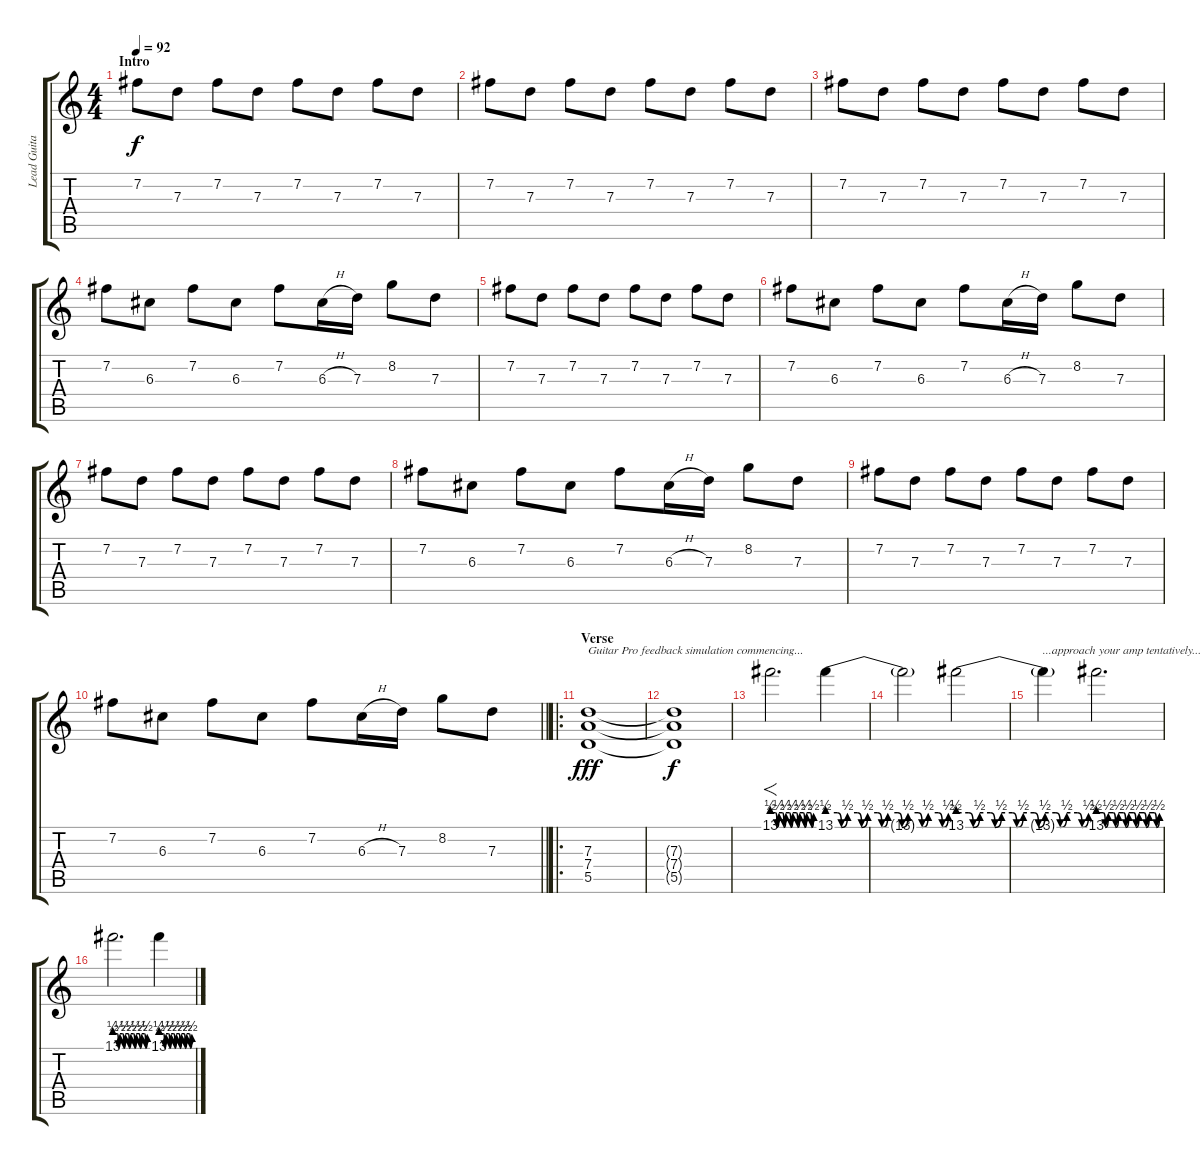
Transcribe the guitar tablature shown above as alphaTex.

\track ("Lead Guitar" "Lead Guita") {instrument overdrivenguitar}
\staff {score tabs}
\tuning (E4 B3 G3 D3 A2 E2) {hide}
\ts (4 4)
\section ("" "Intro")
\tempo 92
\clef g2
\ks c
7.2.8{dy f volume 8 instrument overdrivenguitar} 7.3.8 7.2.8 7.3.8 7.2.8 7.3.8 7.2.8 7.3.8 |
7.2.8 7.3.8 7.2.8 7.3.8 7.2.8 7.3.8 7.2.8 7.3.8 |
7.2.8{volume 10} 7.3.8 7.2.8 7.3.8 7.2.8 7.3.8 7.2.8 7.3.8 |
7.2.8 6.3.8 7.2.8 6.3.8 7.2.8 6.3{h}.16 7.3.16 8.2.8 7.3.8 |
7.2.8 7.3.8 7.2.8 7.3.8 7.2.8 7.3.8 7.2.8 7.3.8 |
7.2.8 6.3.8 7.2.8 6.3.8 7.2.8 6.3{h}.16 7.3.16 8.2.8 7.3.8 |
7.2.8 7.3.8 7.2.8 7.3.8 7.2.8 7.3.8 7.2.8 7.3.8 |
7.2.8 6.3.8 7.2.8 6.3.8 7.2.8 6.3{h}.16 7.3.16 8.2.8 7.3.8 |
7.2.8 7.3.8 7.2.8 7.3.8 7.2.8 7.3.8 7.2.8 7.3.8 |
\barLineRight lightlight
7.2.8 6.3.8 7.2.8 6.3.8 7.2.8 6.3{h}.16 7.3.16 8.2.8 7.3.8 |
\ro
\section ("" "Verse")
(7.3 7.4 5.5).1{txt "Guitar Pro feedback simulation commencing..." dy fff} |
(7.3{t} 7.4{t} 5.5{t}).1{dy f volume 4} |
13.1{be (custom 0 2 5 2 7 0 10 2 15 2 17 0 20 2 25 2 27 0 30 2 35 2 37 0 40 2 45 2 47 0 50 2 55 2 57 0 60 2)}.2{f d volume 11} 13.1{be (custom 0 2 5 2 7 0 10 2 15 2 17 0 20 2 25 2 27 0 30 2 35 2 37 0 40 2 45 2 47 0 50 2 55 2 57 0 60 2)}.4 |
13.1{t}.2 13.1{be (custom 0 2 5 2 7 0 10 2 15 2 17 0 20 2 25 2 27 0 30 2 35 2 37 0 40 2 45 2 47 0 50 2 55 2 57 0 60 2)}.2 |
13.1{t}.4{txt "...approach your amp tentatively..."} 13.1{be (custom 0 2 5 2 7 0 10 2 15 2 17 0 20 2 25 2 27 0 30 2 35 2 37 0 40 2 45 2 47 0 50 2 55 2 57 0 60 2)}.2{d} |
13.1{be (custom 0 2 5 2 7 0 10 2 15 2 17 0 20 2 25 2 27 0 30 2 35 2 37 0 40 2 45 2 47 0 50 2 55 2 57 0 60 2)}.2{d} 13.1{be (custom 0 2 5 2 7 0 10 2 15 2 17 0 20 2 25 2 27 0 30 2 35 2 37 0 40 2 45 2 47 0 50 2 55 2 57 0 60 2)}.4
